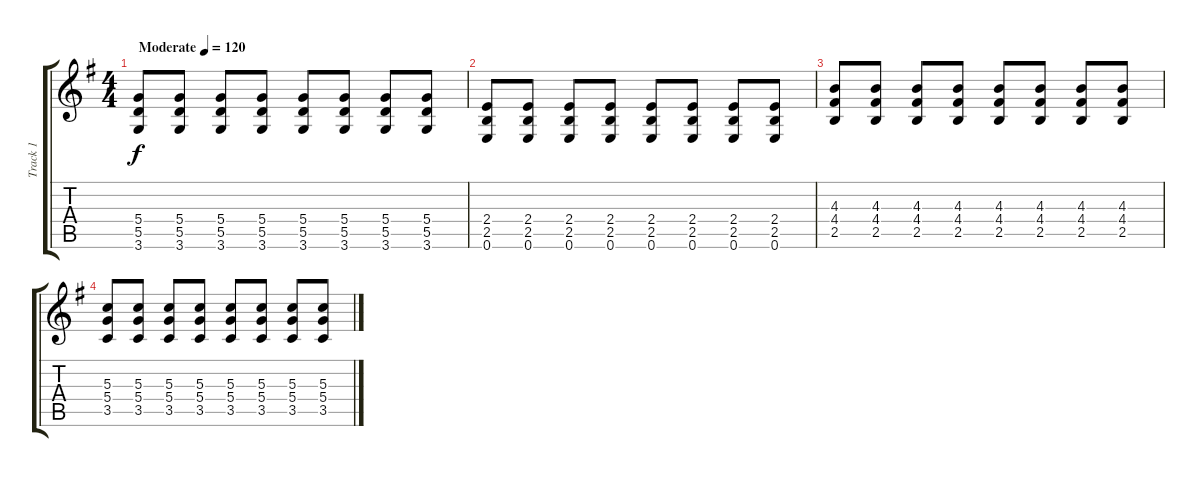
\track ("Track 1" "Track 1") {instrument overdrivenguitar}
\staff {score tabs}
\tuning (E4 B3 G3 D3 A2 E2) {hide}
\ts (4 4)
\tempo (120 "Moderate")
\clef g2
\ks g
(5.4 5.5 3.6).8{dy f instrument overdrivenguitar} (5.4 5.5 3.6).8 (5.4 5.5 3.6).8 (5.4 5.5 3.6).8 (5.4 5.5 3.6).8 (5.4 5.5 3.6).8 (5.4 5.5 3.6).8 (5.4 5.5 3.6).8 |
(2.4 2.5 0.6).8 (2.4 2.5 0.6).8 (2.4 2.5 0.6).8 (2.4 2.5 0.6).8 (2.4 2.5 0.6).8 (2.4 2.5 0.6).8 (2.4 2.5 0.6).8 (2.4 2.5 0.6).8 |
(4.3 4.4 2.5).8 (4.3 4.4 2.5).8 (4.3 4.4 2.5).8 (4.3 4.4 2.5).8 (4.3 4.4 2.5).8 (4.3 4.4 2.5).8 (4.3 4.4 2.5).8 (4.3 4.4 2.5).8 |
(5.3 5.4 3.5).8 (5.3 5.4 3.5).8 (5.3 5.4 3.5).8 (5.3 5.4 3.5).8 (5.3 5.4 3.5).8 (5.3 5.4 3.5).8 (5.3 5.4 3.5).8 (5.3 5.4 3.5).8
